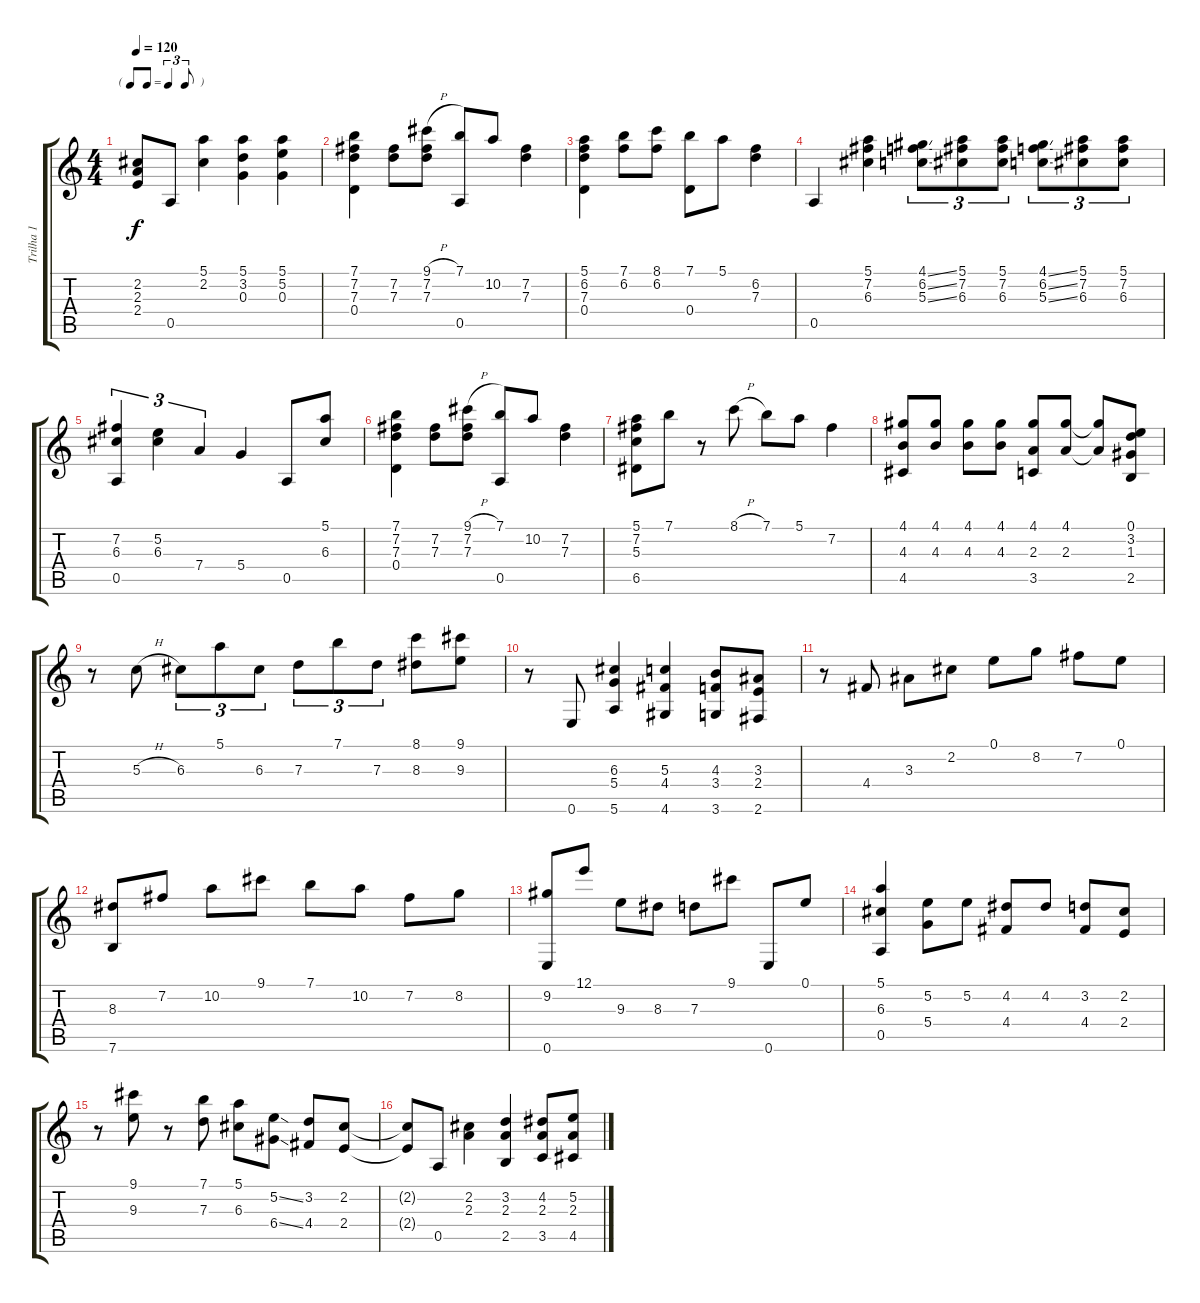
\track ("Trilha 1" "Trilha 1") {instrument acousticguitarsteel}
\staff {score tabs}
\tuning (E4 B3 G3 D3 A2 E2) {hide}
\ts (4 4)
\tf triplet8th
\tempo 120
\clef g2
\ks c
(2.2 2.3 2.4).8{dy f} 0.5.8 (5.1 2.2).4 (5.1 3.2 0.3).4 (5.1 5.2 0.3).4 |
(7.1 7.2 7.3 0.4).4 (7.2 7.3).8 (9.1{h} 7.2 7.3).8 (7.1 0.5).8 10.2.8 (7.2 7.3).4 |
(5.1 6.2 7.3 0.4).4 (7.1 6.2).8 (8.1 6.2).8 (7.1 0.4).8 5.1.8 (6.2 7.3).4 |
0.5.4 (5.1 7.2 6.3).4 (4.1{ss} 6.2{ss} 5.3{ss}).8{tu (3 2)} (5.1 7.2 6.3).8{tu (3 2)} (5.1 7.2 6.3).8{tu (3 2)} (4.1{ss} 6.2{ss} 5.3{ss}).8{tu (3 2)} (5.1 7.2 6.3).8{tu (3 2)} (5.1 7.2 6.3).8{tu (3 2)} |
(7.2 6.3 0.5).4{tu (3 2)} (5.2 6.3).4{tu (3 2)} 7.4.4{tu (3 2)} 5.4.4 0.5.8 (5.1 6.3).8 |
(7.1 7.2 7.3 0.4).4 (7.2 7.3).8 (9.1{h} 7.2 7.3).8 (7.1 0.5).8 10.2.8 (7.2 7.3).4 |
(5.1 7.2 5.3 6.5).8 7.1.8 r.8 8.1{h}.8 7.1.8 5.1.8 7.2.4 |
(4.1 4.3 4.5).8 (4.1 4.3).8 (4.1 4.3).8 (4.1 4.3).8 (4.1 2.3 3.5).8 (4.1 2.3).8 (4.1{t} 2.3{t}).8 (0.1 3.2 1.3 2.5).8 |
r.8 5.3{h}.8 6.3.8{tu (3 2)} 5.1.8{tu (3 2)} 6.3.8{tu (3 2)} 7.3.8{tu (3 2)} 7.1.8{tu (3 2)} 7.3.8{tu (3 2)} (8.1 8.3).8 (9.1 9.3).8 |
r.8 0.6.8 (6.3 5.4 5.6).4 (5.3 4.4 4.6).4 (4.3 3.4 3.6).8 (3.3 2.4 2.6).8 |
r.8 4.4.8 3.3.8 2.2.8 0.1.8 8.2.8 7.2.8 0.1.8 |
(8.3 7.6).8 7.2.8 10.2.8 9.1.8 7.1.8 10.2.8 7.2.8 8.2.8 |
(9.2 0.6).8 12.1.8 9.3.8 8.3.8 7.3.8 9.1.8 0.6.8 0.1.8 |
(5.1 6.3 0.5).4 (5.2 5.4).8 5.2.8 (4.2 4.4).8 4.2.8 (3.2 4.4).8 (2.2 2.4).8 |
r.8 (9.1 9.3).8 r.8 (7.1 7.3).8 (5.1 6.3).8 (5.2{ss} 6.4{ss}).8 (3.2 4.4).8 (2.2 2.4).8 |
(2.2{t} 2.4{t}).8 0.5.8 (2.2 2.3).4 (3.2 2.3 2.5).4 (4.2 2.3 3.5).8 (5.2 2.3 4.5).8
